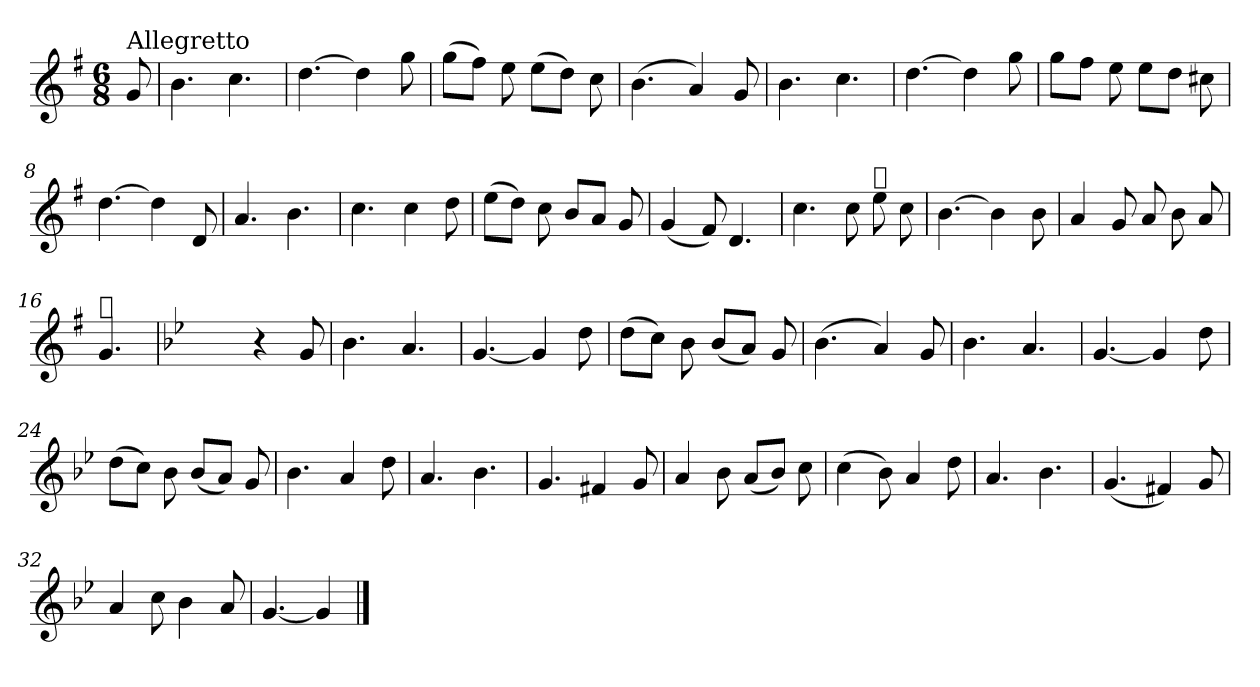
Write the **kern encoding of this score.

**kern
*part1
*staff1
*clefG2
*k[f#]
*G:
*M6/8
=
!LO:TX:a:t=Allegretto
8g/
=1
4.b\
4.cc\
=2
[4.dd\
4dd\]
8gg\
=3
(>8gg\L
8ff#\J)
8ee\
(>8ee\L
8dd\J)
8cc\
=4
(>4.b\
4a/)
8g/
=5
4.b\
4.cc\
=6
[4.dd\
4dd\]
8gg\
!!LO:LB:g=z
=7
8gg\L
8ff#\J
8ee\
8ee\L
8dd\J
8cc#X\
=8
[4.dd\
4dd\]
8d/
=9
4.a/
4.b\
=10
4.cc\
4cc\
8dd\
=11
(>8ee\L
8dd\J)
8cc\
8b/L
8a/J
8g/
=12
(<4g/
8f#/)
4.d/
=13
4.cc\
8cc\
!LO:TX:a:t=𝄋
8ee\
8cc\
!!LO:LB:g=z
=14
[4.b\
4b\]
8b\
=15
4a/
8g/
8a/
8b\
8a/
=16
!LO:TX:a:t=𝄋
4.g/
=17
*k[b-e-]
4.ryy
4r
8g/
=18
4.b-\
4.a/
=19
[4.g/
4g/]
8dd\
=20
(>8dd\L
8cc\J)
8b-\
(<8b-/L
8a/J)
8g/
!!LO:LB:g=z
=21
(>4.b-\
4a/)
8g/
=22
4.b-\
4.a/
=23
[4.g/
4g/]
8dd\
=24
(>8dd\L
8cc\J)
8b-\
(<8b-/L
8a/J)
8g/
=25
4.b-\
4a/
8dd\
=26
4.a/
4.b-\
=27
4.g/
4f#X/
8g/
=28
4a/
8b-\
(<8a/L
8b-/J)
8cc\
!!LO:LB:g=z
=29
(>4cc\
8b-\)
4a/
8dd\
!!LO:LB:g=z
=30
4.a/
4.b-\
!!LO:LB:g=z
=31
(<4.g/
4f#X/)
8g/
=32
4a/
8cc\
4b-\
8a/
=33
[4.g/
4g/]
==
*-
